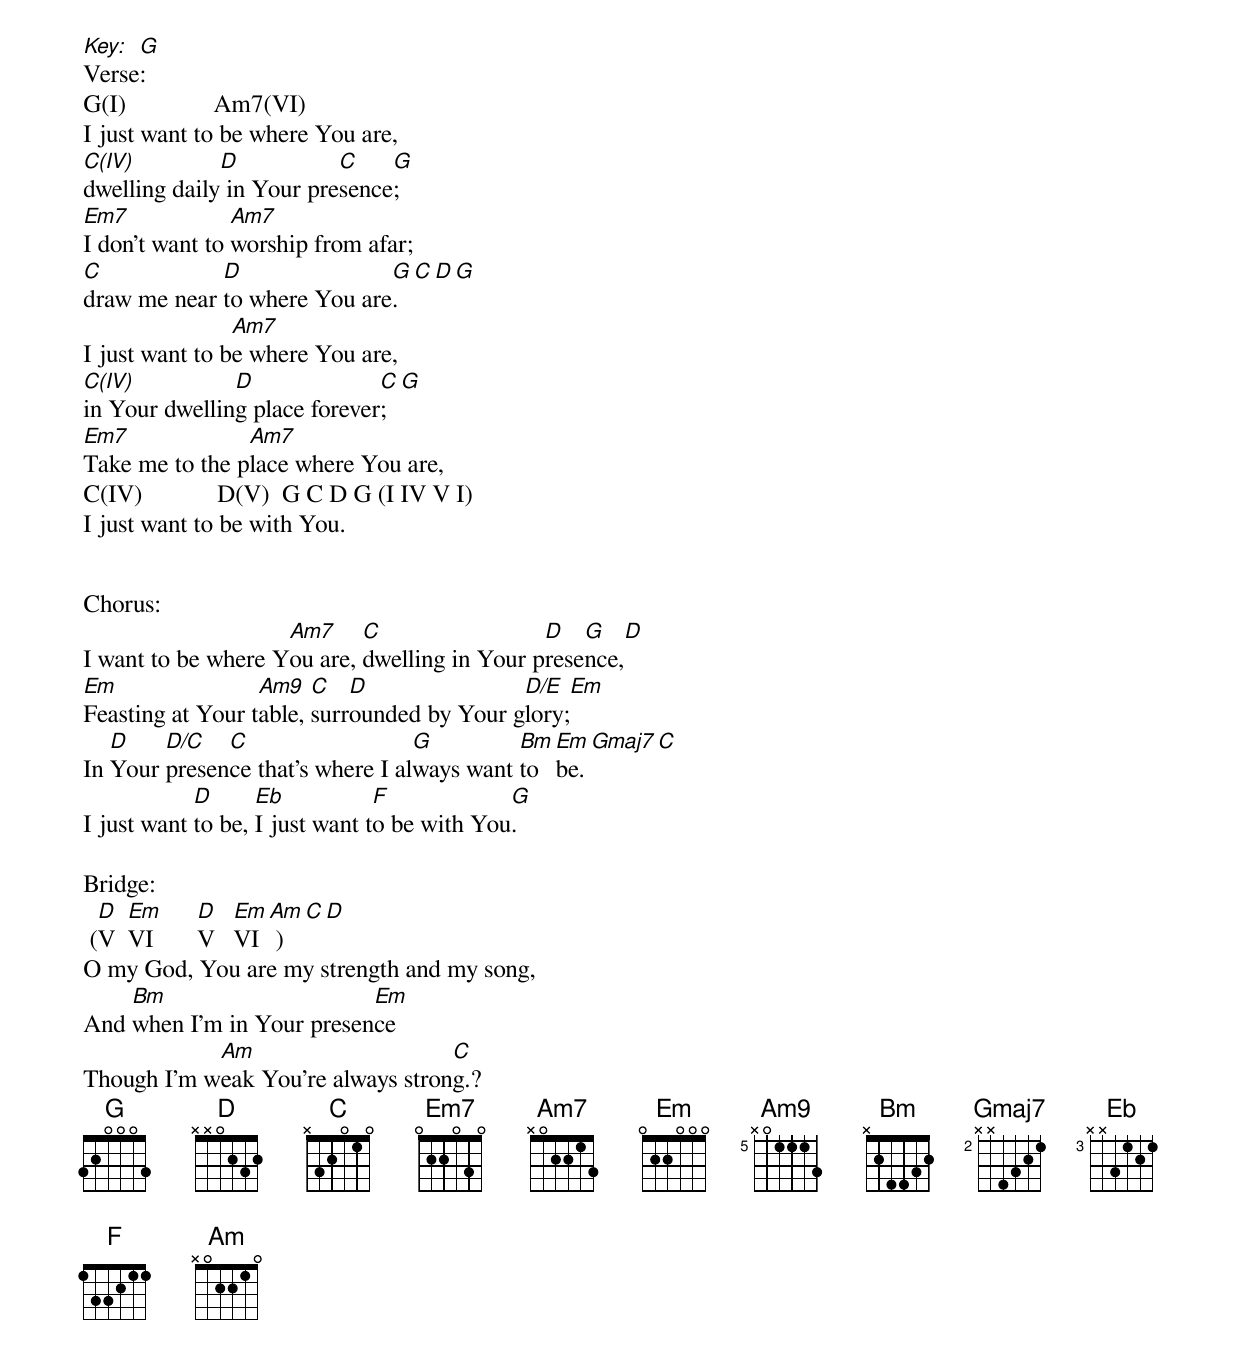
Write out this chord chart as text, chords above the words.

Key: G
Verse:
G(I)              Am7(VI)
I just want to be where You are,
C(IV)         D           C    G
dwelling daily in Your presence;
Em7             Am7
I don't want to worship from afar;
C            D               G C D G
draw me near to where You are.
                Am7
I just want to be where You are,
C(IV)          D              C G
in Your dwelling place forever;
Em7             Am7
Take me to the place where You are,
C(IV)            D(V)  G C D G (I IV V I)
I just want to be with You.


Chorus:
                    Am7     C                 D   G   D
I want to be where You are, dwelling in Your presence,
Em                Am9   C   D               D/E  Em
Feasting at Your table, surrounded by Your glory;
   D    D/C   C                   G         Bm Em Gmaj7 C
In Your presence that's where I always want to be.
            D      Eb           F            G
I just want to be, I just want to be with You.
<page break>
Bridge:
  D  Em       D   Em Am                C  D
 (V  VI       V   VI  )
O my God, You are my strength and my song,
    Bm                     Em
And when I'm in Your presence
            Am                     C
Though I'm weak You're always strong.?
